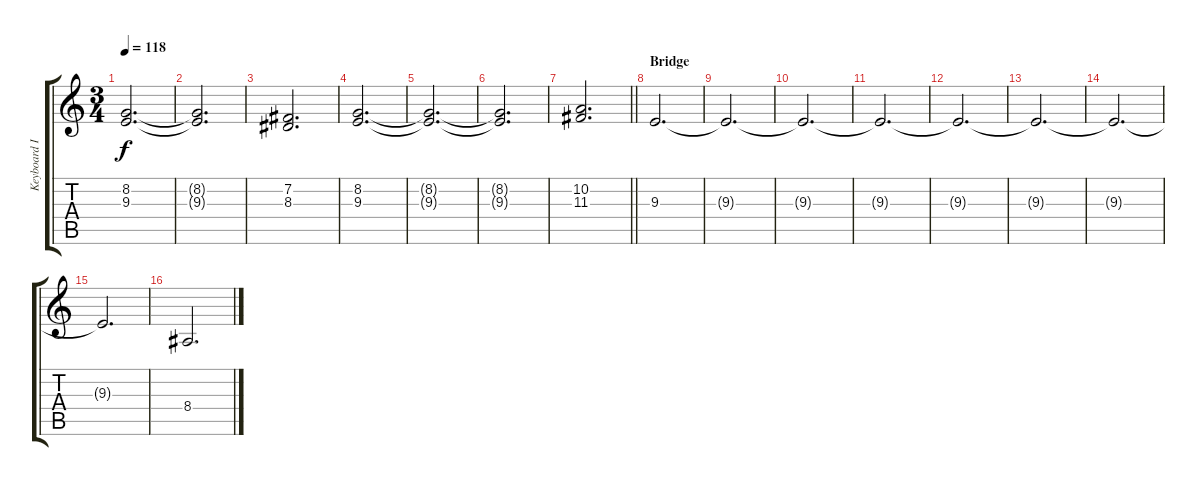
\track ("Keyboard I" "Keyboard I") {instrument choiraahs}
\staff {score tabs}
\tuning (E4 B3 G3 D3 A2 E2) {hide}
\ts (3 4)
\tempo 118
\clef g2
\ks c
(8.2{t} 9.3{t}).2{d dy f} |
(8.2{t} 9.3{t}).2{d} |
(7.2 8.3).2{d} |
(8.2 9.3).2{d} |
(8.2{t} 9.3{t}).2{d} |
(8.2{t} 9.3{t}).2{d} |
\barLineRight lightlight
(10.2 11.3).2{d} |
\section ("" "Bridge")
9.3.2{d} |
9.3{t}.2{d} |
9.3{t}.2{d} |
9.3{t}.2{d} |
9.3{t}.2{d} |
9.3{t}.2{d} |
9.3{t}.2{d} |
9.3{t}.2{d} |
8.4.2{d}
